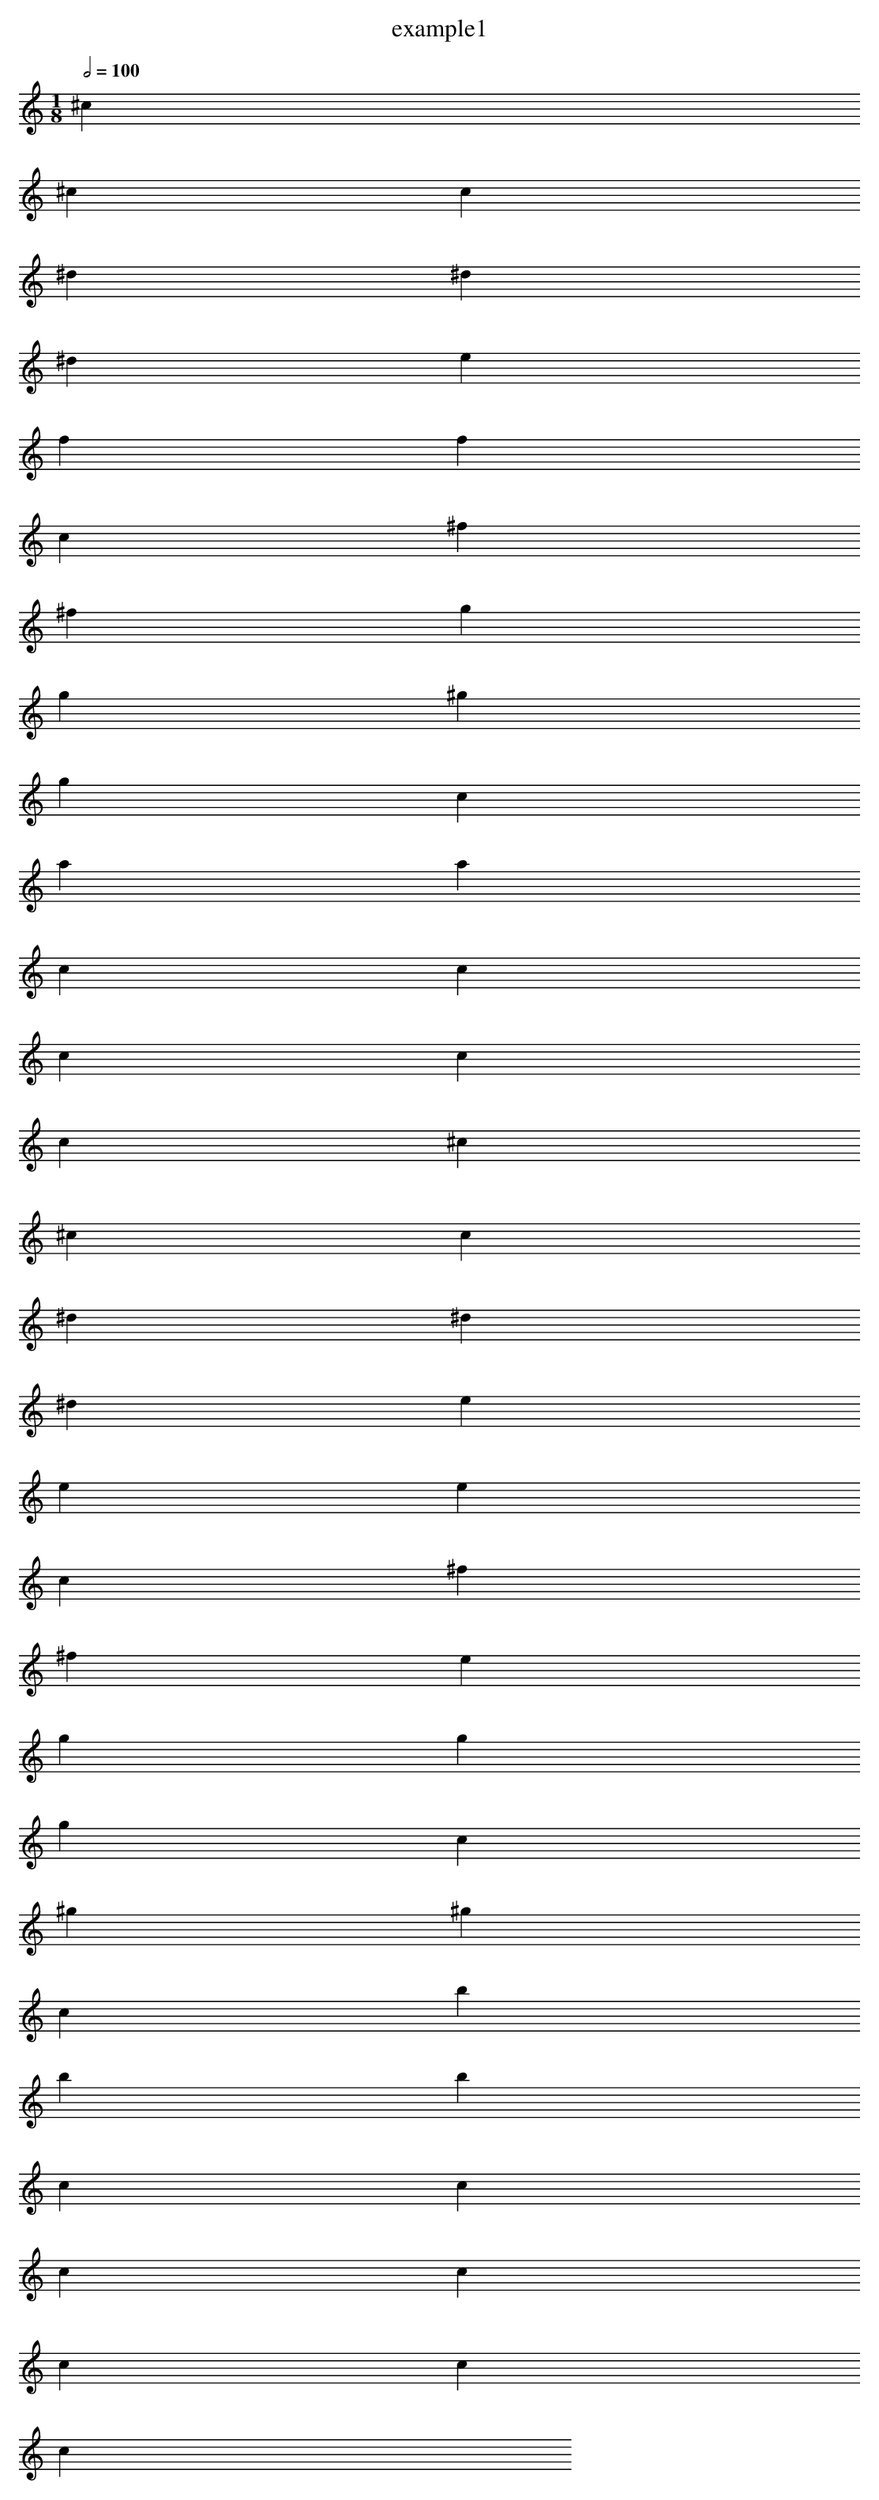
X:1
T:example1
M:1/8
L:1/4
K:C octave=0
Q:1/2=100
V:1
^c
^c
c
^d
^d
^d
e
f
f
c
^f
^f
g
g
^g
g
c
a
a
c
c
c
c
c
^c
^c
c
^d
^d
^d
e
e
e
c
^f
^f
e
g
g
g
c
^g
^g
c
b
b
b
c
c
c
c
c
c
c
